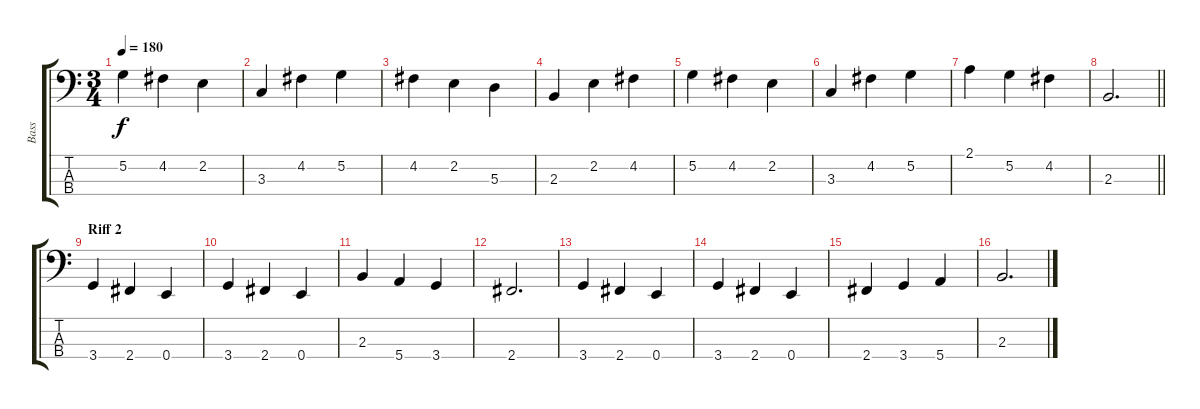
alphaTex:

\track ("Bass" "Bass") {instrument electricbassfinger}
\staff {score tabs}
\tuning (G2 D2 A1 E1) {hide}
\ts (3 4)
\tempo 180
\clef f4
\ks c
5.2.4{dy f} 4.2.4 2.2.4 |
3.3.4 4.2.4 5.2.4 |
4.2.4 2.2.4 5.3.4 |
2.3.4 2.2.4 4.2.4 |
5.2.4 4.2.4 2.2.4 |
3.3.4 4.2.4 5.2.4 |
2.1.4 5.2.4 4.2.4 |
\barLineRight lightlight
2.3.2{d} |
\section ("" "Riff 2")
3.4.4 2.4.4 0.4.4 |
3.4.4 2.4.4 0.4.4 |
2.3.4 5.4.4 3.4.4 |
2.4.2{d} |
3.4.4 2.4.4 0.4.4 |
3.4.4 2.4.4 0.4.4 |
2.4.4 3.4.4 5.4.4 |
2.3.2{d}
